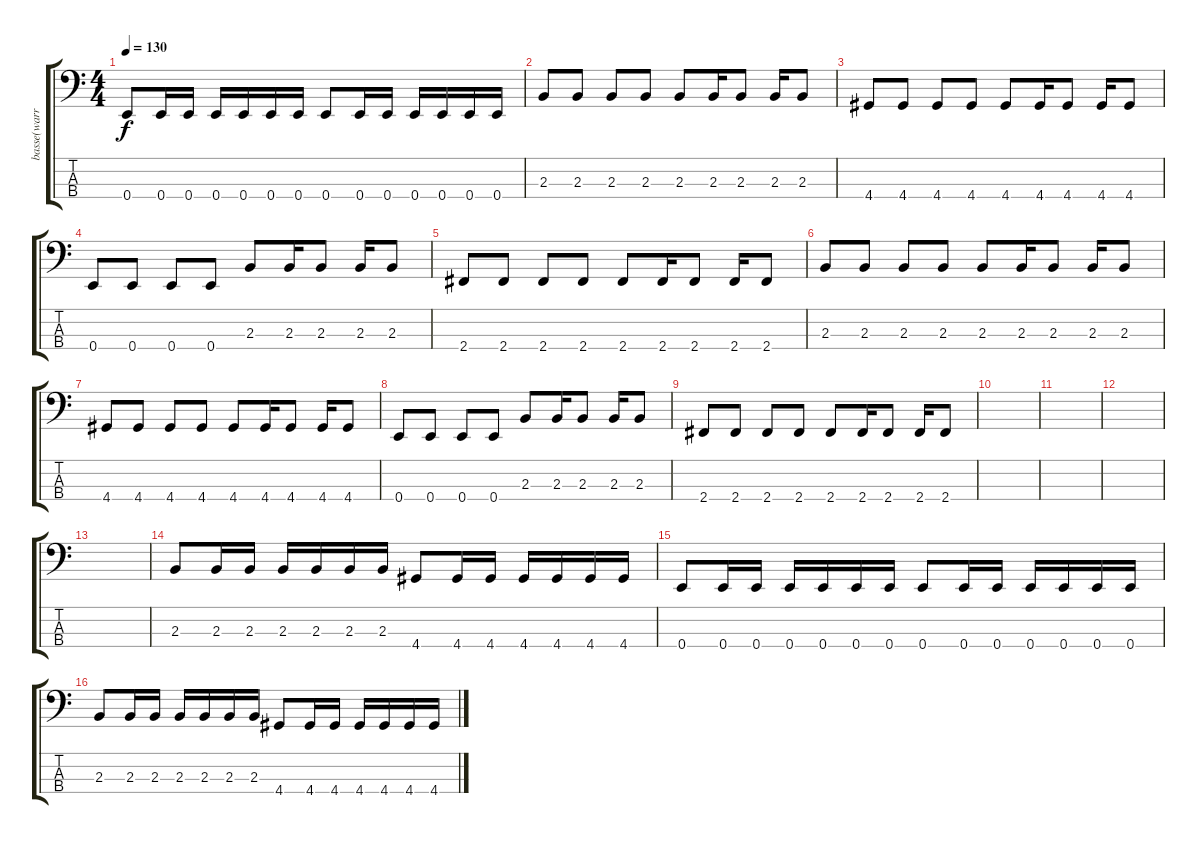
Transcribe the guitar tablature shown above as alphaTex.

\track ("basse(warren)" "basse(warr") {instrument electricbasspick}
\staff {score tabs}
\tuning (G2 D2 A1 E1) {hide}
\ts (4 4)
\tempo 130
\clef f4
\ks c
0.4.8{dy f} 0.4.16 0.4.16 0.4.16 0.4.16 0.4.16 0.4.16 0.4.8 0.4.16 0.4.16 0.4.16 0.4.16 0.4.16 0.4.16 |
2.3.8 2.3.8 2.3.8 2.3.8 2.3.8 2.3.16 2.3.8 2.3.16 2.3.8 |
4.4.8 4.4.8 4.4.8 4.4.8 4.4.8 4.4.16 4.4.8 4.4.16 4.4.8 |
0.4.8 0.4.8 0.4.8 0.4.8 2.3.8 2.3.16 2.3.8 2.3.16 2.3.8 |
2.4.8 2.4.8 2.4.8 2.4.8 2.4.8 2.4.16 2.4.8 2.4.16 2.4.8 |
2.3.8 2.3.8 2.3.8 2.3.8 2.3.8 2.3.16 2.3.8 2.3.16 2.3.8 |
4.4.8 4.4.8 4.4.8 4.4.8 4.4.8 4.4.16 4.4.8 4.4.16 4.4.8 |
0.4.8 0.4.8 0.4.8 0.4.8 2.3.8 2.3.16 2.3.8 2.3.16 2.3.8 |
2.4.8 2.4.8 2.4.8 2.4.8 2.4.8 2.4.16 2.4.8 2.4.16 2.4.8 |
|
|
|
|
2.3.8 2.3.16 2.3.16 2.3.16 2.3.16 2.3.16 2.3.16 4.4.8 4.4.16 4.4.16 4.4.16 4.4.16 4.4.16 4.4.16 |
0.4.8 0.4.16 0.4.16 0.4.16 0.4.16 0.4.16 0.4.16 0.4.8 0.4.16 0.4.16 0.4.16 0.4.16 0.4.16 0.4.16 |
2.3.8 2.3.16 2.3.16 2.3.16 2.3.16 2.3.16 2.3.16 4.4.8 4.4.16 4.4.16 4.4.16 4.4.16 4.4.16 4.4.16
